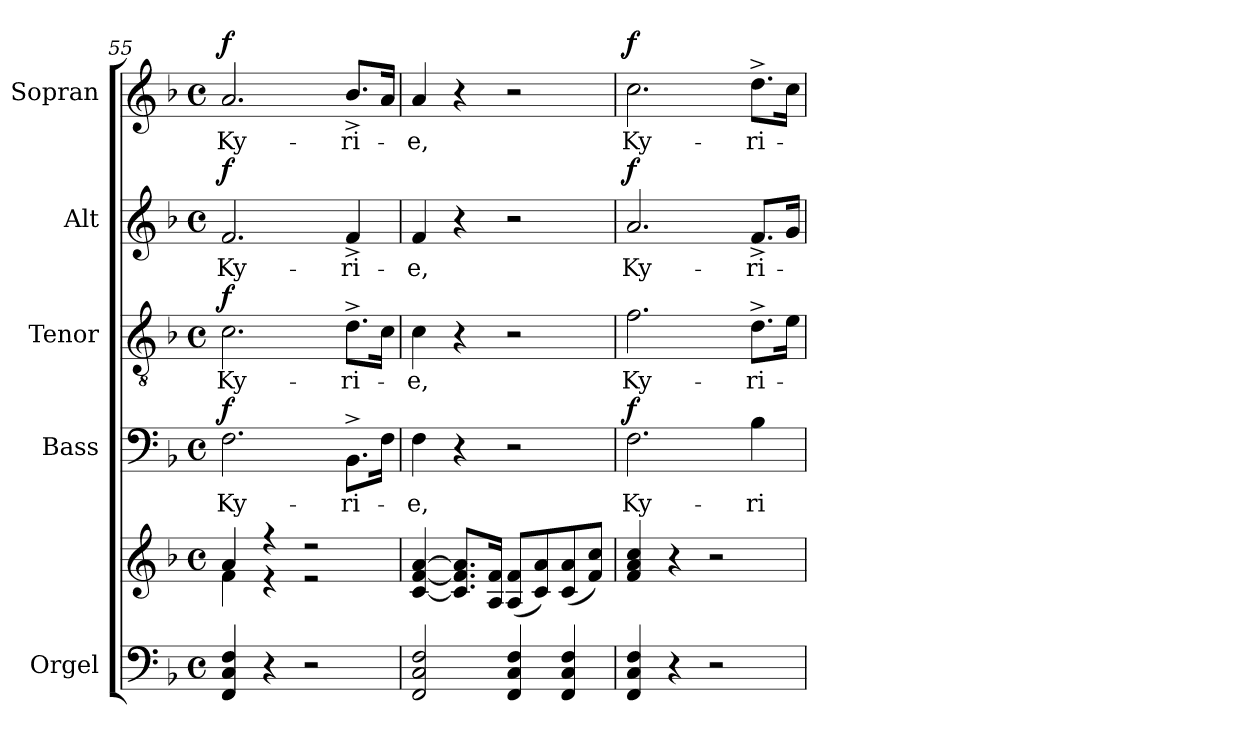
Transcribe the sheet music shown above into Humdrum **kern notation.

**kern	**kern	**kern	**text	**dynam	**kern	**text	**dynam	**kern	**text	**dynam	**kern	**text	**dynam
*part5	*part5	*part4	*part4	*part4	*part3	*part3	*part3	*part2	*part2	*part2	*part1	*part1	*part1
*staff6	*staff5	*staff4	*staff4	*staff4	*staff3	*staff3	*staff3	*staff2	*staff2	*staff2	*staff1	*staff1	*staff1
*I"Orgel	*	*I"Bass	*	*	*I"Tenor	*	*	*I"Alt	*	*	*I"Sopran	*	*
*I'Org.	*	*I'B.	*	*	*I'T.	*	*	*I'A.	*	*	*I'S.	*	*
*clefF4	*clefG2	*clefF4	*	*	*clefGv2	*	*	*clefG2	*	*	*clefG2	*	*
*k[b-]	*k[b-]	*k[b-]	*	*	*k[b-]	*	*	*k[b-]	*	*	*k[b-]	*	*
*F:	*F:	*F:	*	*	*F:	*	*	*F:	*	*	*F:	*	*
*M4/4	*M4/4	*M4/4	*	*	*M4/4	*	*	*M4/4	*	*	*M4/4	*	*
*met(c)	*met(c)	*met(c)	*	*	*met(c)	*	*	*met(c)	*	*	*met(c)	*	*
=55	=55	=55	=55	=55	=55	=55	=55	=55	=55	=55	=55	=55	=55
*	*^	*	*	*	*	*	*	*	*	*	*	*	*
!	!	!	!	!LO:LY:b	!LO:DY:a	!	!LO:LY:b	!LO:DY:a	!	!LO:LY:b	!LO:DY:a	!	!LO:LY:b	!LO:DY:a
4FF/ 4C/ 4F/	4a/	4f\	2.F\	Ky-	f	2.c\	Ky-	f	2.f/	Ky-	f	2.a/	Ky-	f
4r	4r	4r	.	.	.	.	.	.	.	.	.	.	.	.
2r	2r	2r	.	.	.	.	.	.	.	.	.	.	.	.
!	!	!	!	!LO:LY:b	!	!	!LO:LY:b	!	!	!LO:LY:b	!	!	!LO:LY:b	!
.	.	.	8.BB-^>\L	-ri-	.	8.d^>\L	-ri-	.	4f^>/	-ri-	.	8.b-^>/L	-ri-	.
.	.	.	16F\Jk	.	.	16c\Jk	.	.	.	.	.	16a/Jk	.	.
*	*v	*v	*	*	*	*	*	*	*	*	*	*	*	*
=56	=56	=56	=56	=56	=56	=56	=56	=56	=56	=56	=56	=56	=56
!	!	!	!LO:LY:b	!	!	!LO:LY:b	!	!	!LO:LY:b	!	!	!LO:LY:b	!
2FF/ 2C/ 2F/	[4c/ [4f/ [4a/	4F\	-e,	.	4c\	-e,	.	4f/	-e,	.	4a/	-e,	.
.	8.c/] 8.f/] 8.a/]L	4r	.	.	4r	.	.	4r	.	.	4r	.	.
.	16A/ 16f/Jk	.	.	.	.	.	.	.	.	.	.	.	.
4FF/ 4C/ 4F/	(<8A/ 8f/L	2r	.	.	2r	.	.	2r	.	.	2r	.	.
.	8c/ 8a/)	.	.	.	.	.	.	.	.	.	.	.	.
4FF/ 4C/ 4F/	(<8c/ 8a/	.	.	.	.	.	.	.	.	.	.	.	.
.	8f/ 8cc/J)	.	.	.	.	.	.	.	.	.	.	.	.
!!LO:LB:g=z
=57	=57	=57	=57	=57	=57	=57	=57	=57	=57	=57	=57	=57	=57
!	!	!	!LO:LY:b	!LO:DY:a	!	!LO:LY:b	!	!	!LO:LY:b	!LO:DY:a	!	!LO:LY:b	!LO:DY:a
4FF/ 4C/ 4F/	4f/ 4a/ 4cc/	2.F\	Ky-	f	2.f\	Ky-	.	2.a/	Ky-	f	2.cc\	Ky-	f
4r	4r	.	.	.	.	.	.	.	.	.	.	.	.
2r	2r	.	.	.	.	.	.	.	.	.	.	.	.
!	!	!	!LO:LY:b	!	!	!LO:LY:b	!	!	!LO:LY:b	!	!	!LO:LY:b	!
.	.	4B-\	-ri-	.	8.d^>\L	-ri-	.	8.f^>/L	-ri-	.	8.dd^>\L	-ri-	.
.	.	.	.	.	16e\Jk	.	.	16g/Jk	.	.	16cc\Jk	.	.
=	=	=	=	=	=	=	=	=	=	=	=	=	=
*-	*-	*-	*-	*-	*-	*-	*-	*-	*-	*-	*-	*-	*-
